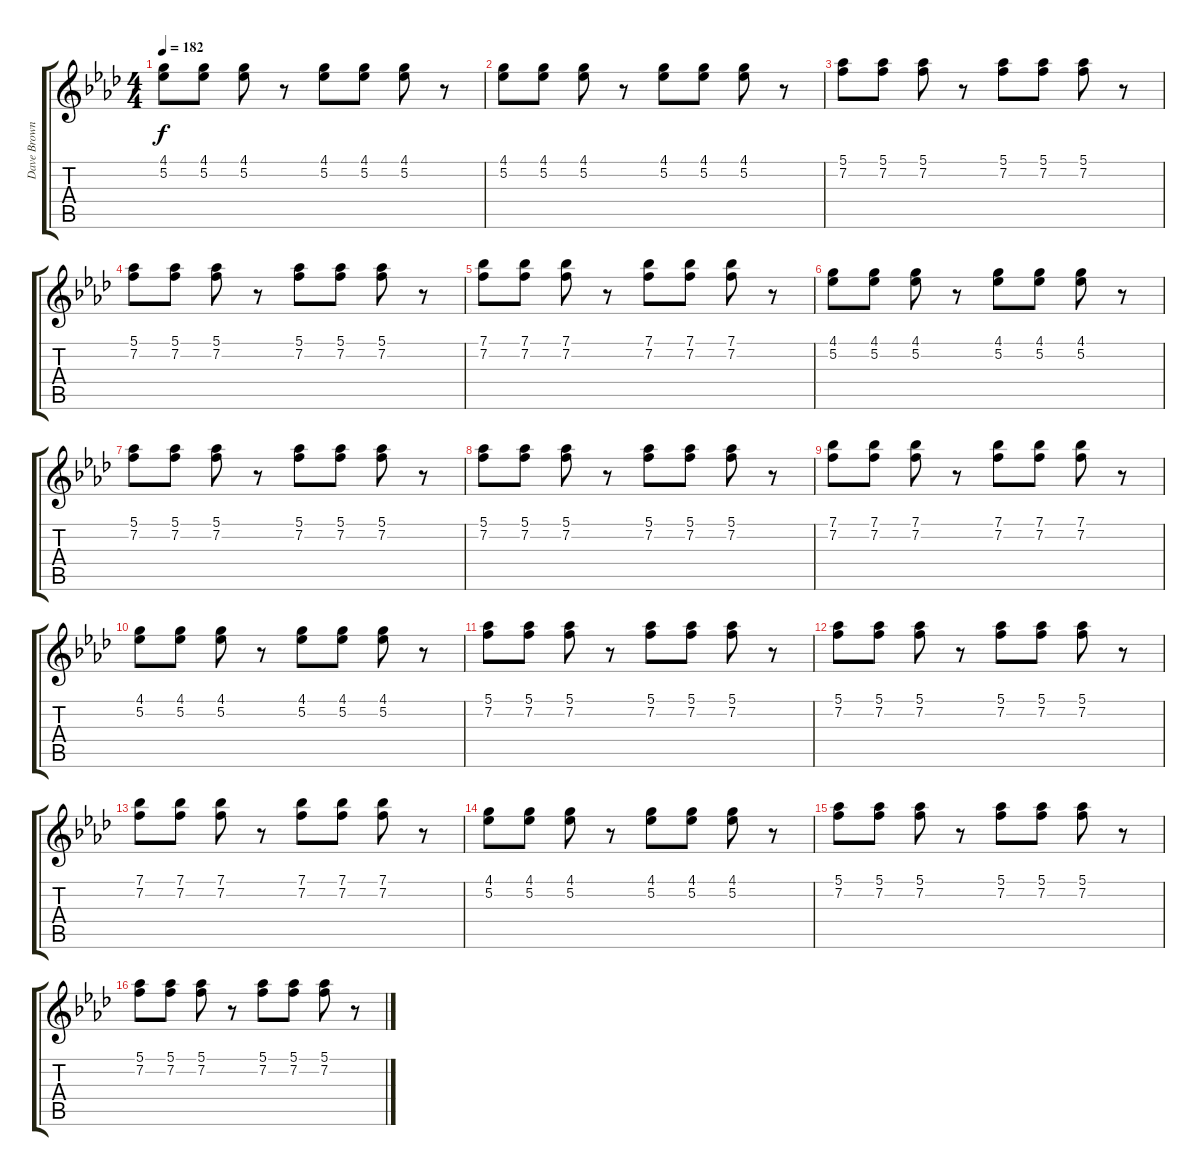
\track ("Dave Brownsound" "Dave Brown") {instrument distortionguitar}
\staff {score tabs}
\tuning (Eb4 Bb3 Gb3 Db3 Ab2 Eb2) {hide}
\ts (4 4)
\tempo 182
\clef g2
\ks ab
(4.1 5.2).8{dy f} (4.1 5.2).8 (4.1 5.2).8 r.8 (4.1 5.2).8 (4.1 5.2).8 (4.1 5.2).8 r.8 |
(4.1 5.2).8 (4.1 5.2).8 (4.1 5.2).8 r.8 (4.1 5.2).8 (4.1 5.2).8 (4.1 5.2).8 r.8 |
(5.1 7.2).8 (5.1 7.2).8 (5.1 7.2).8 r.8 (5.1 7.2).8 (5.1 7.2).8 (5.1 7.2).8 r.8 |
(5.1 7.2).8 (5.1 7.2).8 (5.1 7.2).8 r.8 (5.1 7.2).8 (5.1 7.2).8 (5.1 7.2).8 r.8 |
(7.1 7.2).8 (7.1 7.2).8 (7.1 7.2).8 r.8 (7.1 7.2).8 (7.1 7.2).8 (7.1 7.2).8 r.8 |
(4.1 5.2).8 (4.1 5.2).8 (4.1 5.2).8 r.8 (4.1 5.2).8 (4.1 5.2).8 (4.1 5.2).8 r.8 |
(5.1 7.2).8 (5.1 7.2).8 (5.1 7.2).8 r.8 (5.1 7.2).8 (5.1 7.2).8 (5.1 7.2).8 r.8 |
(5.1 7.2).8 (5.1 7.2).8 (5.1 7.2).8 r.8 (5.1 7.2).8 (5.1 7.2).8 (5.1 7.2).8 r.8 |
(7.1 7.2).8 (7.1 7.2).8 (7.1 7.2).8 r.8 (7.1 7.2).8 (7.1 7.2).8 (7.1 7.2).8 r.8 |
(4.1 5.2).8 (4.1 5.2).8 (4.1 5.2).8 r.8 (4.1 5.2).8 (4.1 5.2).8 (4.1 5.2).8 r.8 |
(5.1 7.2).8 (5.1 7.2).8 (5.1 7.2).8 r.8 (5.1 7.2).8 (5.1 7.2).8 (5.1 7.2).8 r.8 |
(5.1 7.2).8 (5.1 7.2).8 (5.1 7.2).8 r.8 (5.1 7.2).8 (5.1 7.2).8 (5.1 7.2).8 r.8 |
(7.1 7.2).8 (7.1 7.2).8 (7.1 7.2).8 r.8 (7.1 7.2).8 (7.1 7.2).8 (7.1 7.2).8 r.8 |
(4.1 5.2).8 (4.1 5.2).8 (4.1 5.2).8 r.8 (4.1 5.2).8 (4.1 5.2).8 (4.1 5.2).8 r.8 |
(5.1 7.2).8 (5.1 7.2).8 (5.1 7.2).8 r.8 (5.1 7.2).8 (5.1 7.2).8 (5.1 7.2).8 r.8 |
(5.1 7.2).8 (5.1 7.2).8 (5.1 7.2).8 r.8 (5.1 7.2).8 (5.1 7.2).8 (5.1 7.2).8 r.8
